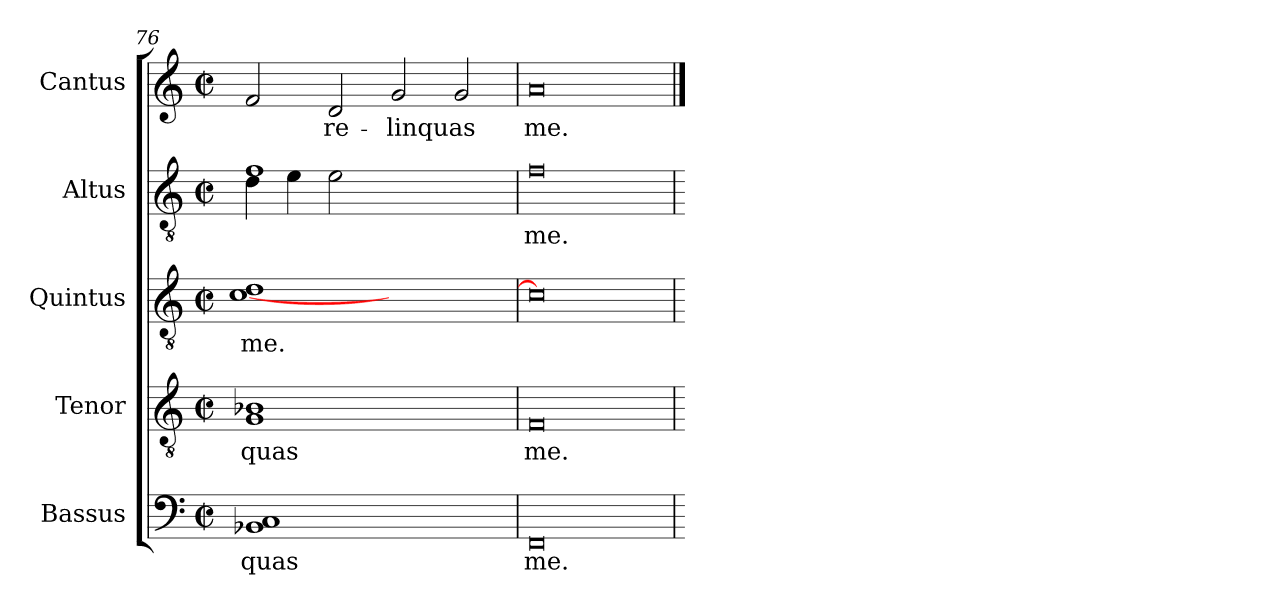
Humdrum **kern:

**kern	**text	**kern	**text	**kern	**text	**kern	**text	**kern	**text
*part5	*part5	*part4	*part4	*part3	*part3	*part2	*part2	*part1	*part1
*staff5	*staff5	*staff4	*staff4	*staff3	*staff3	*staff2	*staff2	*staff1	*staff1
*I"Bassus	*	*I"Tenor	*	*I"Quintus	*	*I"Altus	*	*I"Cantus	*
*clefF4	*	*clefGv2	*	*clefGv2	*	*clefGv2	*	*clefG2	*
*M2/2	*	*M2/2	*	*M2/2	*	*M2/2	*	*M2/2	*
*met(c|)	*	*met(c|)	*	*met(c|)	*	*met(c|)	*	*met(c|)	*
=76	=76	=76	=76	=76	=76	=76	=76	=76	=76
!	!LO:LY:b:cj	!	!LO:LY:b:cj	!	!LO:LY:b:cj	!	!	!	!
*	*	*	*	*	*	*^	*	*	*
1BB- 1C	quas	1B-X 1G	quas	1d [>1c	me.	1f	4d\	.	2f/	.
.	.	.	.	.	.	.	4e\	.	.	.
!	!	!	!	!	!	!	!	!	!	!LO:LY:b:cj
.	.	.	.	.	.	.	2e\	.	2d/	-re-
!	!	!	!	!	!	!	!	!	!	!LO:LY:b
1ryy	.	1ryy	.	1ryy	.	1ryy	1ryy	.	2g/	-linquas
.	.	.	.	.	.	.	.	.	2g/	.
*	*	*	*	*	*	*v	*v	*	*	*
=77	=77	=77	=77	=77	=77	=77	=77	=77	=77
!	!LO:LY:b:cj	!	!LO:LY:b:cj	!	!	!	!LO:LY:b:cj	!	!LO:LY:b:cj
0FF	me.	0F	me.	0c]	.	0f	me.	0a	me.
=	==	=	==	=	==	=	==	==	==
*-	*-	*-	*-	*-	*-	*-	*-	*-	*-
